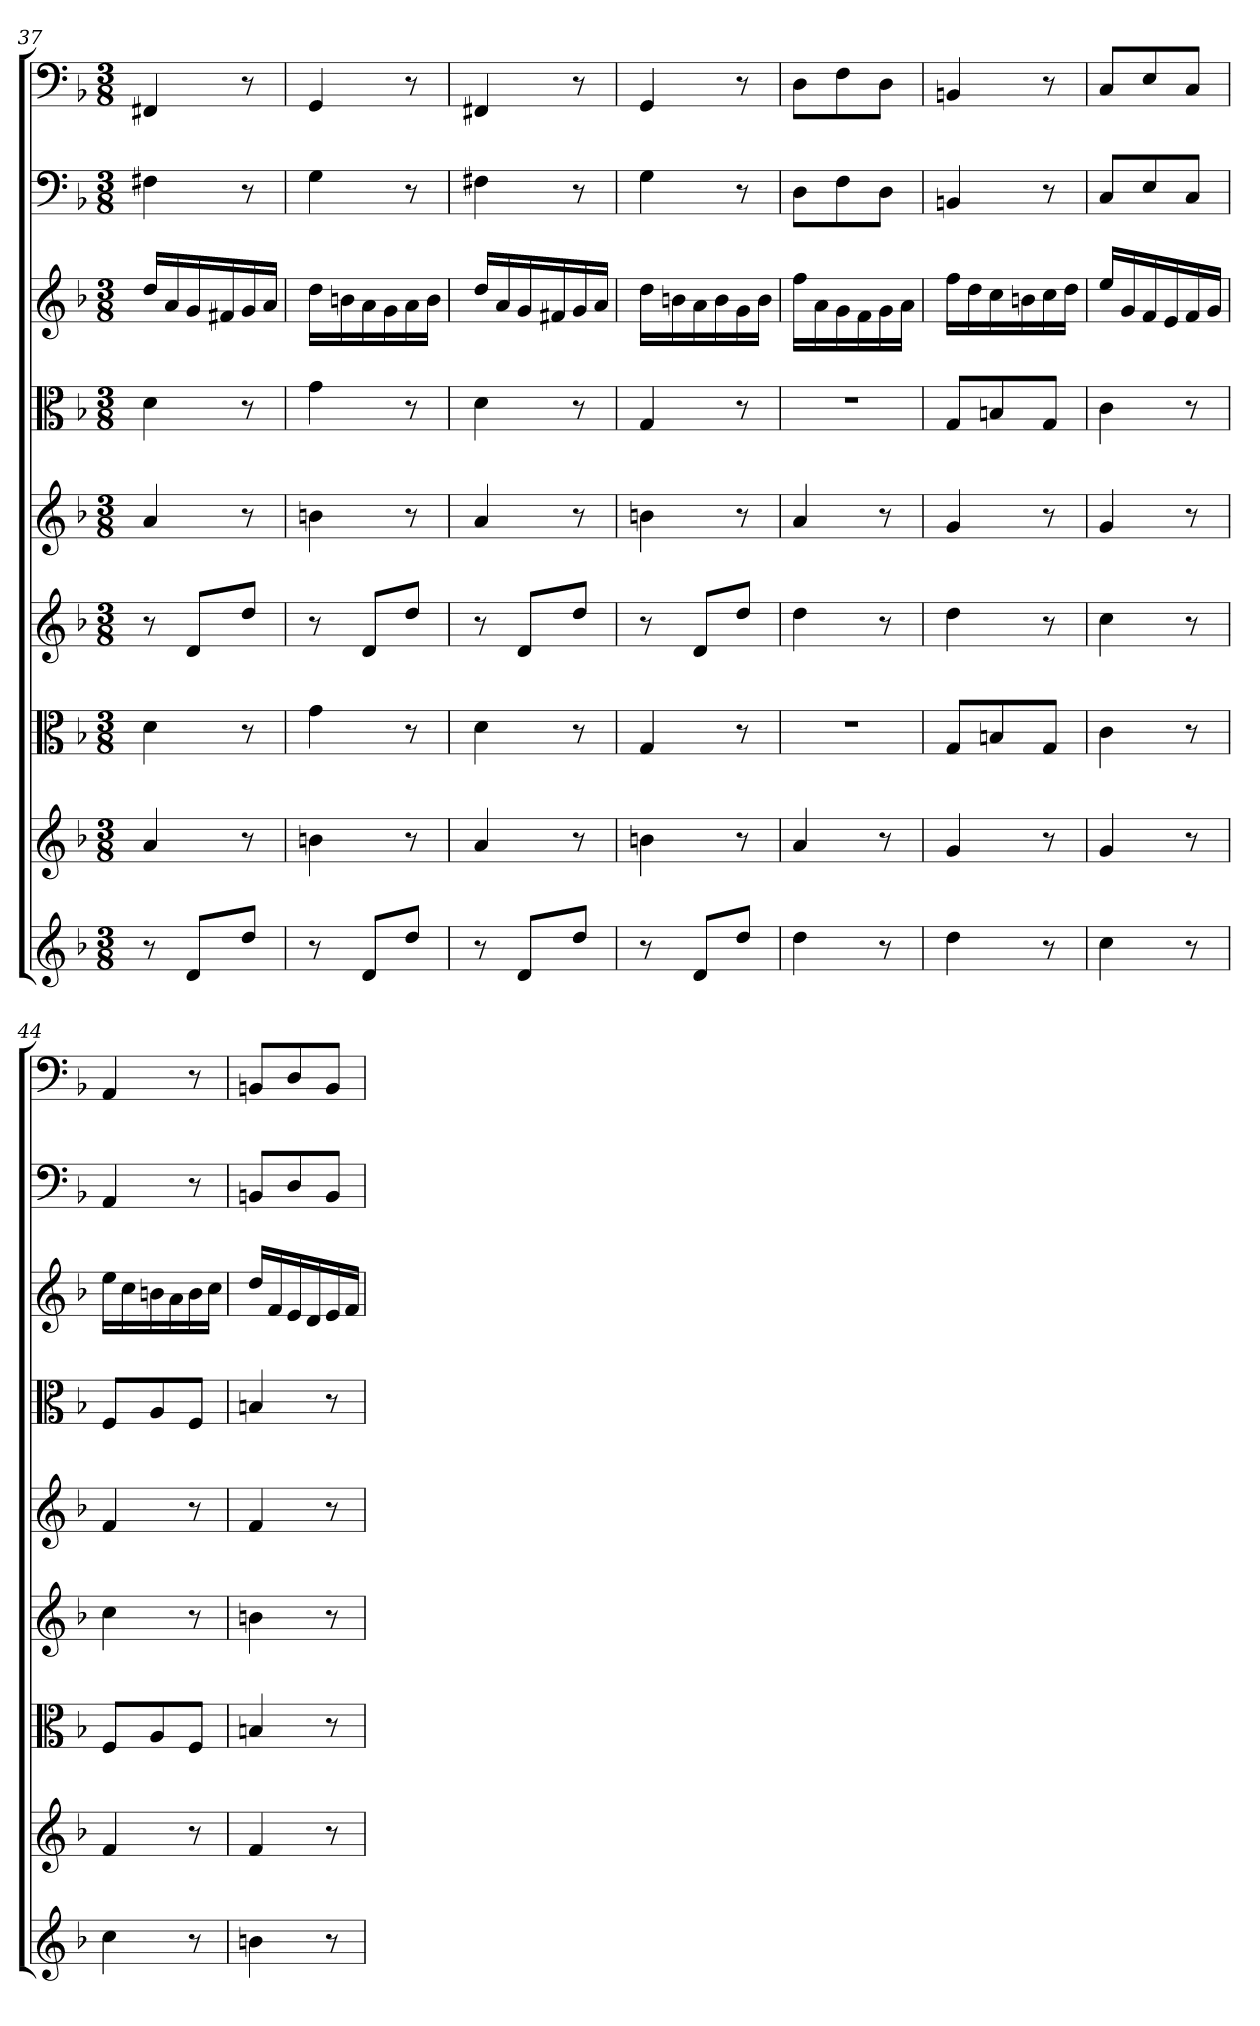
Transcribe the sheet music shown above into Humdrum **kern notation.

**kern	**kern	**kern	**kern	**kern	**kern	**kern	**kern	**kern
*part9	*part8	*part7	*part6	*part5	*part4	*part3	*part2	*part1
*staff9	*staff8	*staff7	*staff6	*staff5	*staff4	*staff3	*staff2	*staff1
*	*	*clefC3	*	*	*clefC3	*	*clefF4	*clefF4
*k[b-]	*k[b-]	*k[b-]	*k[b-]	*k[b-]	*k[b-]	*k[b-]	*k[b-]	*k[b-]
*d:	*d:	*d:	*d:	*d:	*d:	*d:	*d:	*d:
*M3/8	*M3/8	*M3/8	*M3/8	*M3/8	*M3/8	*M3/8	*M3/8	*M3/8
=37	=37	=37	=37	=37	=37	=37	=37	=37
8r	4a	4d	8r	4a	4d	16ddLL	4F#X	4FF#X
.	.	.	.	.	.	16a	.	.
8dL	.	.	8dL	.	.	16g	.	.
.	.	.	.	.	.	16f#X	.	.
8ddJ	8r	8r	8ddJ	8r	8r	16g	8r	8r
.	.	.	.	.	.	16aJJ	.	.
=38	=38	=38	=38	=38	=38	=38	=38	=38
8r	4bn	4g	8r	4bn	4g	16ddLL	4G	4GG
.	.	.	.	.	.	16bn	.	.
8dL	.	.	8dL	.	.	16a	.	.
.	.	.	.	.	.	16g	.	.
8ddJ	8r	8r	8ddJ	8r	8r	16a	8r	8r
.	.	.	.	.	.	16bJJ	.	.
=39	=39	=39	=39	=39	=39	=39	=39	=39
8r	4a	4d	8r	4a	4d	16ddLL	4F#X	4FF#X
.	.	.	.	.	.	16a	.	.
8dL	.	.	8dL	.	.	16g	.	.
.	.	.	.	.	.	16f#X	.	.
8ddJ	8r	8r	8ddJ	8r	8r	16g	8r	8r
.	.	.	.	.	.	16aJJ	.	.
=40	=40	=40	=40	=40	=40	=40	=40	=40
8r	4bn	4G	8r	4bn	4G	16ddLL	4G	4GG
.	.	.	.	.	.	16bn	.	.
8dL	.	.	8dL	.	.	16a	.	.
.	.	.	.	.	.	16b	.	.
8ddJ	8r	8r	8ddJ	8r	8r	16g	8r	8r
.	.	.	.	.	.	16bJJ	.	.
=41	=41	=41	=41	=41	=41	=41	=41	=41
4dd	4a	4.r	4dd	4a	4.r	16ffLL	8D\L	8D\L
.	.	.	.	.	.	16a	.	.
.	.	.	.	.	.	16g	8F\	8F\
.	.	.	.	.	.	16f	.	.
8r	8r	.	8r	8r	.	16g	8D\J	8D\J
.	.	.	.	.	.	16aJJ	.	.
=42	=42	=42	=42	=42	=42	=42	=42	=42
4dd	4g	8G/L	4dd	4g	8G/L	16ffLL	4BBn	4BBn
.	.	.	.	.	.	16dd	.	.
.	.	8Bn/	.	.	8Bn/	16cc	.	.
.	.	.	.	.	.	16bn	.	.
8r	8r	8G/J	8r	8r	8G/J	16cc	8r	8r
.	.	.	.	.	.	16ddJJ	.	.
=43	=43	=43	=43	=43	=43	=43	=43	=43
4cc	4g	4c	4cc	4g	4c	16eeLL	8C/L	8C/L
.	.	.	.	.	.	16g	.	.
.	.	.	.	.	.	16f	8E/	8E/
.	.	.	.	.	.	16e	.	.
8r	8r	8r	8r	8r	8r	16f	8C/J	8C/J
.	.	.	.	.	.	16gJJ	.	.
=44	=44	=44	=44	=44	=44	=44	=44	=44
4cc	4f	8F/L	4cc	4f	8F/L	16eeLL	4AA	4AA
.	.	.	.	.	.	16cc	.	.
.	.	8A/	.	.	8A/	16bn	.	.
.	.	.	.	.	.	16a	.	.
8r	8r	8F/J	8r	8r	8F/J	16b	8r	8r
.	.	.	.	.	.	16ccJJ	.	.
=45	=45	=45	=45	=45	=45	=45	=45	=45
4bn	4f	4Bn	4bn	4f	4Bn	16ddLL	8BBn/L	8BBn/L
.	.	.	.	.	.	16f	.	.
.	.	.	.	.	.	16e	8D/	8D/
.	.	.	.	.	.	16d	.	.
8r	8r	8r	8r	8r	8r	16e	8BB/J	8BB/J
.	.	.	.	.	.	16fJJ	.	.
=	=	=	=	=	=	=	=	=
*-	*-	*-	*-	*-	*-	*-	*-	*-
